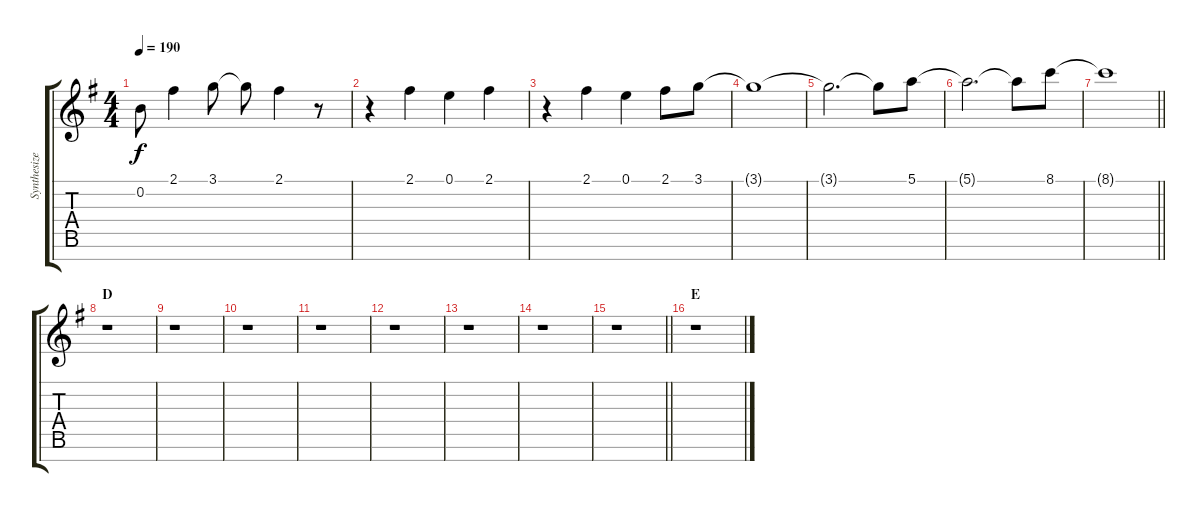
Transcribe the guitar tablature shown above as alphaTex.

\track ("Synthesizer" "Synthesize") {instrument fx5brightness}
\staff {score tabs}
\tuning (E5 B4 G4 D4 A3 E3 B2) {hide}
\ts (4 4)
\tempo 190
\clef g2
\ks g
0.2{t}.8{dy f} 2.1.4 3.1.8 3.1{t}.8 2.1.4 r.8 |
r.4 2.1.4 0.1.4 2.1.4 |
r.4 2.1.4 0.1.4 2.1.8 3.1.8 |
3.1{t}.1 |
3.1{t}.2{d} 3.1{t}.8 5.1.8 |
5.1{t}.2{d} 5.1{t}.8 8.1.8 |
\barLineRight lightlight
8.1{t}.1 |
\section ("" "D")
r.1 |
r.1 |
r.1 |
r.1 |
r.1 |
r.1 |
r.1 |
\barLineRight lightlight
r.1 |
\section ("" "E")
r.1
